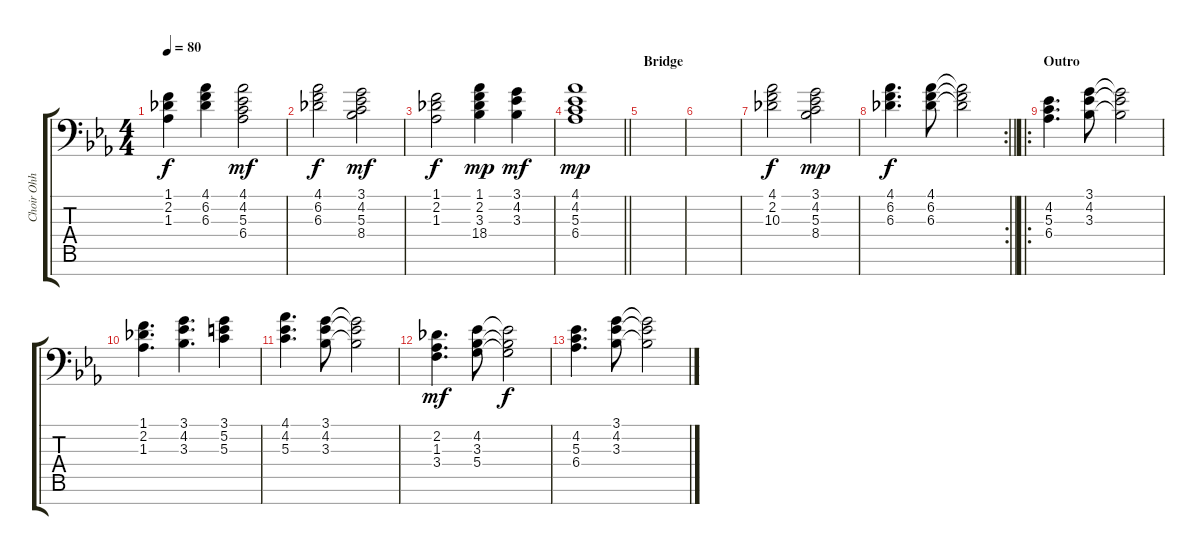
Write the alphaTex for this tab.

\track ("Choir Ohh" "Choir Ohh") {instrument choiraahs}
\staff {score tabs}
\tuning (E4 B3 G3 D3 A2 E2 C-1) {hide}
\ts (4 4)
\tempo 80
\clef f4
\ks eb
(1.1 2.2 1.3).4{dy f} (4.1 6.2 6.3).4 (4.1 4.2 5.3 6.4).2{dy mf} |
(4.1 6.2 6.3).2{dy f} (3.1 4.2 5.3 8.4).2{dy mf} |
(1.1 2.2 1.3).2{dy f} (1.1 2.2 3.3 18.4).4{dy mp} (3.1 4.2 3.3).4{dy mf} |
\barLineRight lightlight
(4.1 4.2 5.3 6.4).1{dy mp} |
\section ("" "Bridge")
|
|
(4.1 2.2 10.3).2{dy f} (3.1 4.2 5.3 8.4).2{dy mp} |
\rc 2
\barLineRight lightlight
(4.1 6.2 6.3).4{d dy f} (4.1 6.2 6.3).8 (4.1{t} 6.2{t} 6.3{t}).2 |
\ro
\section ("" "Outro")
(4.2 5.3 6.4).4{d} (3.1 4.2 3.3).8 (3.1{t} 4.2{t} 3.3{t}).2 |
(1.1 2.2 1.3).4{d} (3.1 4.2 3.3).4{d} (3.1 5.2 5.3).4 |
(4.1 4.2 5.3).4{d} (3.1 4.2 3.3).8 (3.1{t} 4.2{t} 3.3{t}).2 |
(2.2 1.3 3.4).4{d dy mf} (4.2 3.3 5.4).8 (4.2{t} 3.3{t} 5.4{t}).2{dy f} |
(4.2 5.3 6.4).4{d} (3.1 4.2 3.3).8 (3.1{t} 4.2{t} 3.3{t}).2
